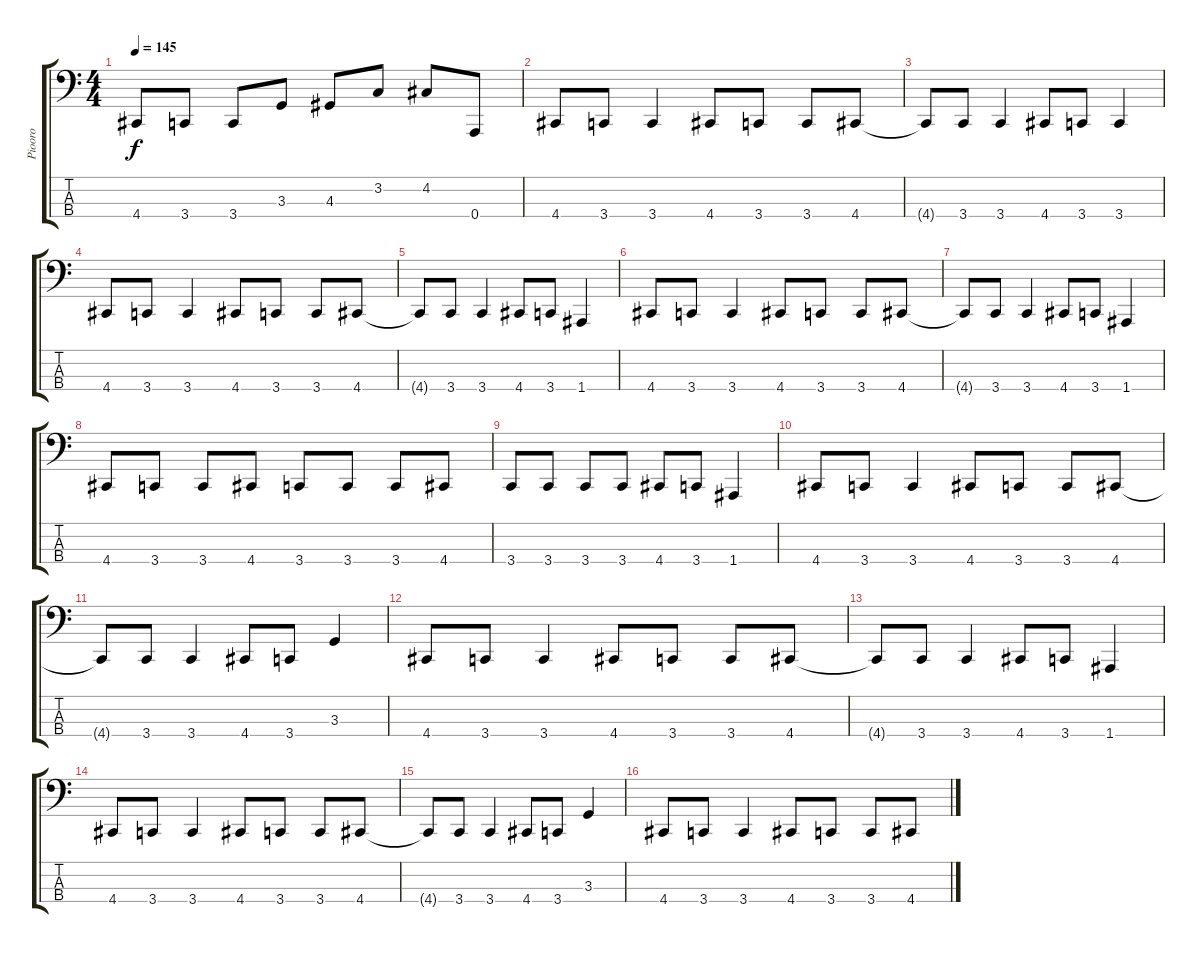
\track ("Piooro" "Piooro") {instrument electricbassfinger}
\staff {score tabs}
\tuning (D2 A1 E1 A0) {hide}
\ts (4 4)
\tempo 145
\clef f4
\ks c
4.4{t}.8{dy f} 3.4.8 3.4.8 3.3.8 4.3.8 3.2.8 4.2.8 0.4.8 |
4.4.8 3.4.8 3.4.4 4.4.8 3.4.8 3.4.8 4.4.8 |
4.4{t}.8 3.4.8 3.4.4 4.4.8 3.4.8 3.4.4 |
4.4.8 3.4.8 3.4.4 4.4.8 3.4.8 3.4.8 4.4.8 |
4.4{t}.8 3.4.8 3.4.4 4.4.8 3.4.8 1.4.4 |
4.4.8 3.4.8 3.4.4 4.4.8 3.4.8 3.4.8 4.4.8 |
4.4{t}.8 3.4.8 3.4.4 4.4.8 3.4.8 1.4.4 |
4.4.8 3.4.8 3.4.8 4.4.8 3.4.8 3.4.8 3.4.8 4.4.8 |
3.4.8 3.4.8 3.4.8 3.4.8 4.4.8 3.4.8 1.4.4 |
4.4.8 3.4.8 3.4.4 4.4.8 3.4.8 3.4.8 4.4.8 |
4.4{t}.8 3.4.8 3.4.4 4.4.8 3.4.8 3.3.4 |
4.4.8 3.4.8 3.4.4 4.4.8 3.4.8 3.4.8 4.4.8 |
4.4{t}.8 3.4.8 3.4.4 4.4.8 3.4.8 1.4.4 |
4.4.8 3.4.8 3.4.4 4.4.8 3.4.8 3.4.8 4.4.8 |
4.4{t}.8 3.4.8 3.4.4 4.4.8 3.4.8 3.3.4 |
4.4.8 3.4.8 3.4.4 4.4.8 3.4.8 3.4.8 4.4.8
